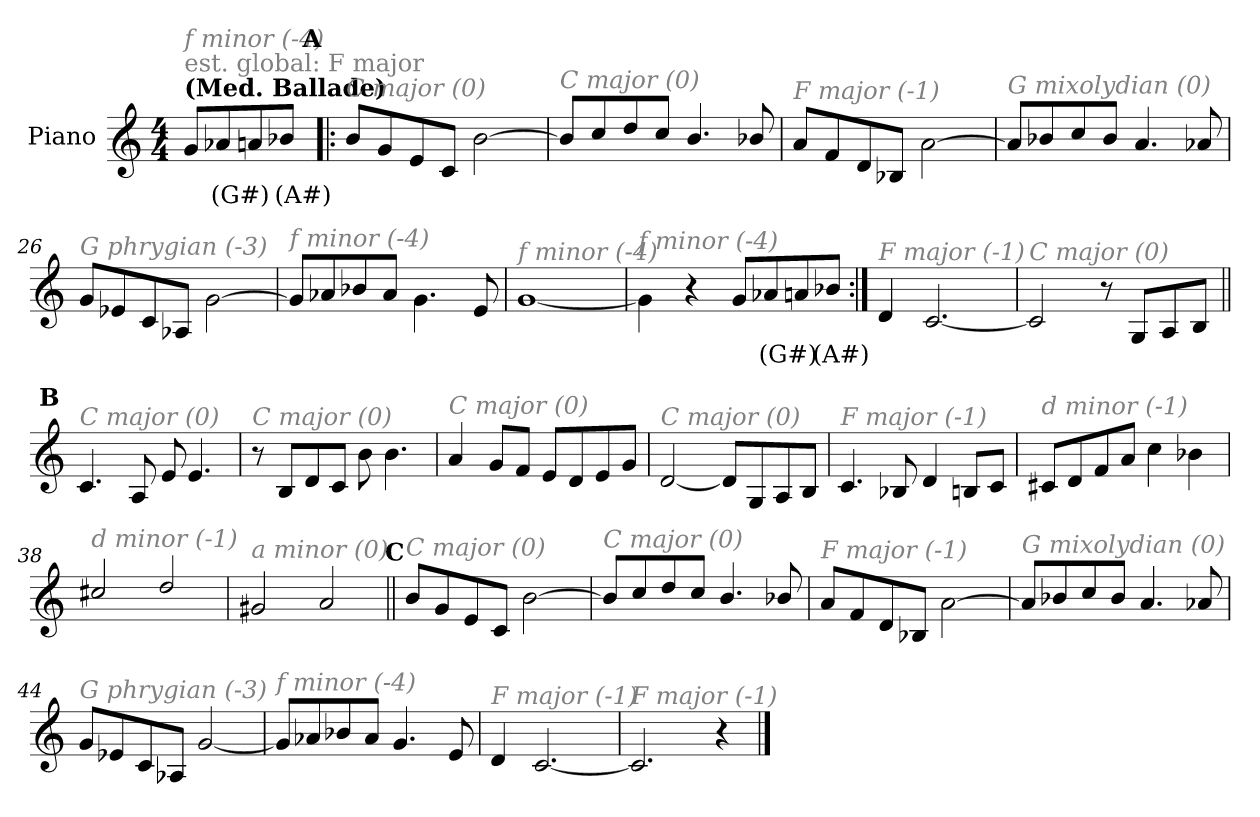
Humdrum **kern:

**kern	**text
*part1	*part1
*staff1	*staff1
*I"Piano	*
*I'Pno.	*
*clefG2	*
*k[]	*
*M4/4	*
*MM69	*
=1	=1
!LO:TX:a:B:t=(Med. Ballade)	!
!LO:TX:a:color=#808080:t=est. global&colon; F major	!
!LO:TX:i:color=#808080:t=f minor (-4)	!
8g/L	.
8a-Xi/	(G#)
8a/	.
8b-Xi/J	(A#)
!!LO:REH:place=s1:a:enc=none:fs=14:t=A
=22!|:	=22!|:
!LO:TX:i:color=#808080:t=C major (0)	!
8b/L	.
8g/	.
8e/	.
8c/J	.
[2b\	.
=23	=23
!LO:TX:i:color=#808080:t=C major (0)	!
8b/L]	.
8cc/	.
8dd/	.
8cc/J	.
4.b/	.
8b-X/	.
=24	=24
!LO:TX:i:color=#808080:t=F major (-1)	!
8a/L	.
8f/	.
8d/	.
8B-X/J	.
[2a\	.
=25	=25
!LO:TX:i:color=#808080:t=G mixolydian (0)	!
8a/L]	.
8b-X/	.
8cc/	.
8b-/J	.
4.a/	.
8a-X/	.
!!LO:LB:g=z
=26	=26
!LO:TX:i:color=#808080:t=G phrygian (-3)	!
8g/L	.
8e-X/	.
8c/	.
8A-X/J	.
[2g\	.
=27	=27
!LO:TX:i:color=#808080:t=f minor (-4)	!
8g/L]	.
8a-X/	.
8b-X/	.
8a-/J	.
4.g\	.
8e/	.
=28	=28
!LO:TX:i:color=#808080:t=f minor (-4)	!
[1g	.
=29	=29
!LO:TX:i:color=#808080:t=f minor (-4)	!
4g\]	.
4r	.
8g/L	.
8a-Xi/	(G#)
8a/	.
8b-Xi/J	(A#)
=30:|!	=30:|!
!LO:TX:i:color=#808080:t=F major (-1)	!
4d/	.
[2.c/	.
=31	=31
!LO:TX:i:color=#808080:t=C major (0)	!
2c/]	.
8r	.
8G/L	.
8A/	.
8B/J	.
!!LO:LB:g=z
!!LO:REH:place=s1:a:enc=none:fs=14:t=B
=32||	=32||
!LO:TX:i:color=#808080:t=C major (0)	!
4.c/	.
8A/	.
8e/	.
4.e/	.
=33	=33
!LO:TX:i:color=#808080:t=C major (0)	!
8r	.
8B/L	.
8d/	.
8c/J	.
8b\	.
4.b\	.
=34	=34
!LO:TX:i:color=#808080:t=C major (0)	!
4a/	.
8g/L	.
8f/J	.
8e/L	.
8d/	.
8e/	.
8g/J	.
=35	=35
!LO:TX:i:color=#808080:t=C major (0)	!
[2d/	.
8d/L]	.
8G/	.
8A/	.
8B/J	.
!!LO:LB:g=z
=36	=36
!LO:TX:i:color=#808080:t=F major (-1)	!
4.c/	.
8B-X/	.
4d/	.
8Bn/L	.
8c/J	.
=37	=37
!LO:TX:i:color=#808080:t=d minor (-1)	!
8c#X/L	.
8d/	.
8f/	.
8a/J	.
4cc\	.
4b-X\	.
=38	=38
!LO:TX:i:color=#808080:t=d minor (-1)	!
2cc#X/	.
2dd/	.
=39	=39
!LO:TX:i:color=#808080:t=a minor (0)	!
2g#X/	.
2a/	.
!!LO:LB:g=z
!!LO:REH:place=s1:a:enc=none:fs=14:t=C
=40||	=40||
!LO:TX:i:color=#808080:t=C major (0)	!
8b/L	.
8g/	.
8e/	.
8c/J	.
[2b\	.
=41	=41
!LO:TX:i:color=#808080:t=C major (0)	!
8b/L]	.
8cc/	.
8dd/	.
8cc/J	.
4.b/	.
8b-X/	.
=42	=42
!LO:TX:i:color=#808080:t=F major (-1)	!
8a/L	.
8f/	.
8d/	.
8B-X/J	.
[2a\	.
=43	=43
!LO:TX:i:color=#808080:t=G mixolydian (0)	!
8a/L]	.
8b-X/	.
8cc/	.
8b-/J	.
4.a/	.
8a-X/	.
!!LO:LB:g=z
=44	=44
!LO:TX:i:color=#808080:t=G phrygian (-3)	!
8g/L	.
8e-X/	.
8c/	.
8A-X/J	.
[2g/	.
=45	=45
!LO:TX:i:color=#808080:t=f minor (-4)	!
8g/L]	.
8a-X/	.
8b-X/	.
8a-/J	.
4.g/	.
8e/	.
=46	=46
!LO:TX:i:color=#808080:t=F major (-1)	!
4d/	.
[2.c/	.
=47	=47
!LO:TX:i:color=#808080:t=F major (-1)	!
2.c/]	.
4r	.
==	==
*-	*-
